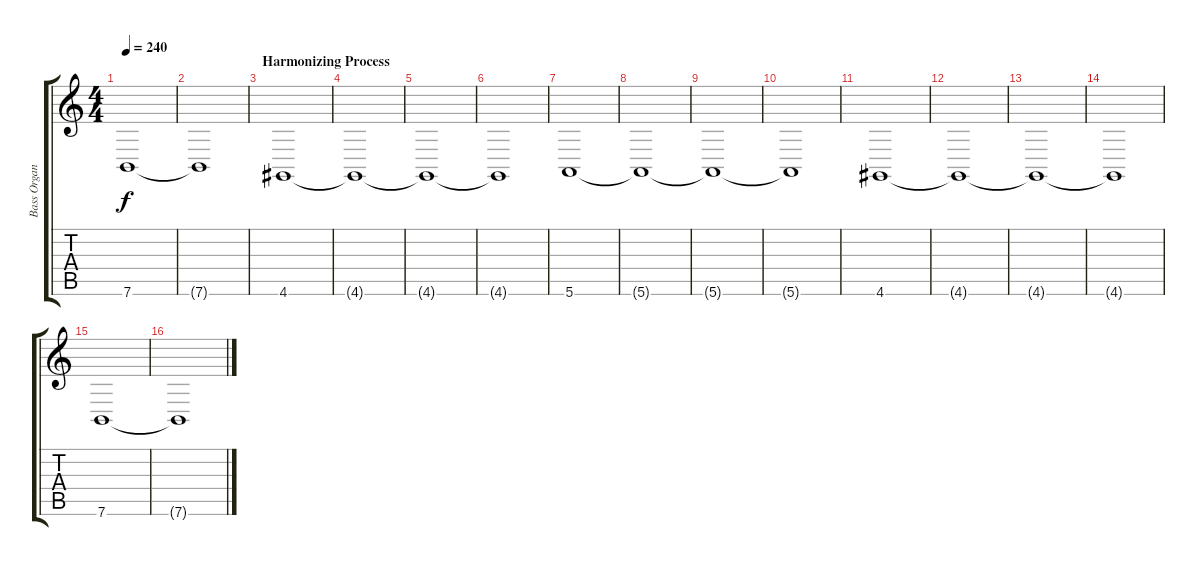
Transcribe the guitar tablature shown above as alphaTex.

\track ("Bass Organs2" "Bass Organ") {instrument rockorgan}
\staff {score tabs}
\tuning (E4 B3 G3 D3 A2 E2) {hide}
\ts (4 4)
\tempo 240
\clef g2
\ks c
7.6{t}.1{dy f} |
7.6{t}.1 |
\section ("" "Harmonizing Process")
4.6.1 |
4.6{t}.1 |
4.6{t}.1 |
4.6{t}.1 |
5.6.1 |
5.6{t}.1 |
5.6{t}.1 |
5.6{t}.1 |
4.6.1 |
4.6{t}.1 |
4.6{t}.1 |
4.6{t}.1 |
7.6.1 |
7.6{t}.1
